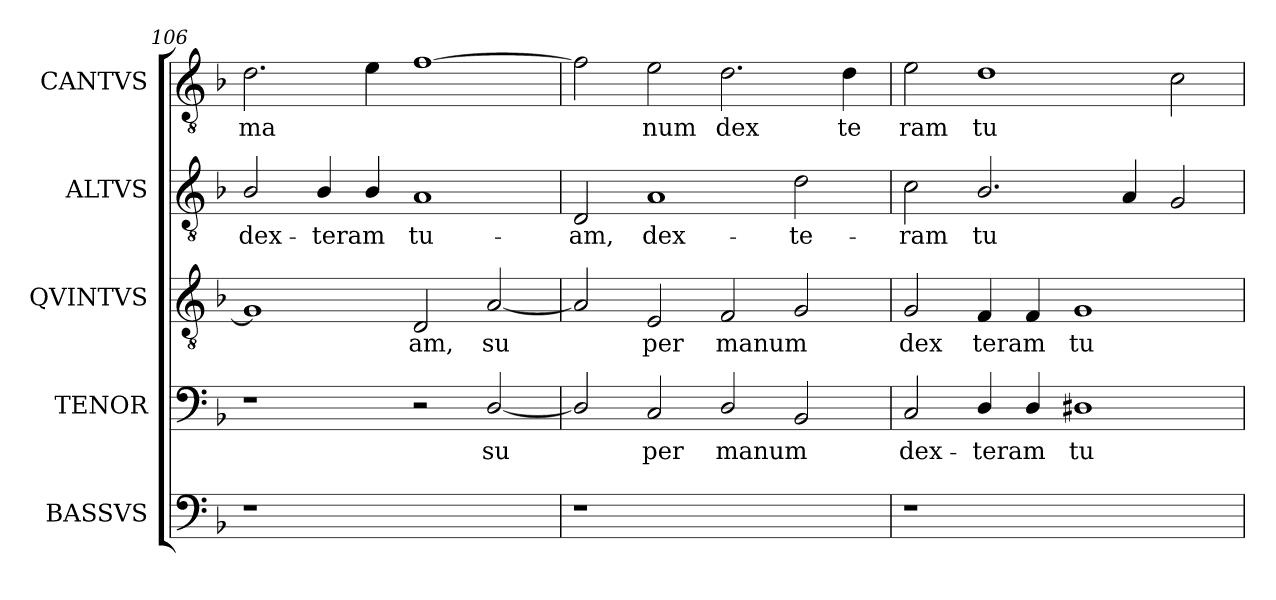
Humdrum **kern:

**kern	**kern	**text	**kern	**text	**kern	**text	**kern	**text
*part5	*part4	*part4	*part3	*part3	*part2	*part2	*part1	*part1
*staff5	*staff4	*staff4	*staff3	*staff3	*staff2	*staff2	*staff1	*staff1
*I"BASSVS	*I"TENOR	*	*I"QVINTVS	*	*I"ALTVS	*	*I"CANTVS	*
*clefF4	*clefF4	*	*clefGv2	*	*clefGv2	*	*clefGv2	*
*ITrd-3c-5	*ITrd-3c-5	*	*ITrd-3c-5	*	*ITrd-3c-5	*	*	*
*k[b-e-]	*k[b-e-]	*	*k[b-e-]	*	*k[b-e-]	*	*k[b-]	*
*B-:	*B-:	*	*B-:	*	*B-:	*	*F:	*
=106	=106	=106	=106	=106	=106	=106	=106	=106
!	!	!	!	!LO:LY:b:cj	!	!LO:LY:b:cj	!	!LO:LY:b:cj
1r	1r	.	1c]	.	2e-/	dex-	2.d\	ma
!	!	!	!	!	!	!LO:LY:b:cj	!	!
.	.	.	.	.	4e-/	-teram	.	.
!	!	!	!	!	!	!LO:LY:b:cj	!	!LO:LY:b:cj
.	.	.	.	.	4e-/	.	4e\	.
!	!	!	!	!LO:LY:b:cj	!	!LO:LY:b:cj	!	!LO:LY:b:cj
1ryy	2r	.	2G/	am,	1d	tu-	[>1f	.
!	!	!LO:LY:b:cj	!	!LO:LY:b:cj	!	!	!	!
.	[<2G/	su-	[<2d/	su	.	.	.	.
=107	=107	=107	=107	=107	=107	=107	=107	=107
!	!	!LO:LY:b:cj	!	!LO:LY:b:cj	!	!LO:LY:b:cj	!	!LO:LY:b:cj
1r	2G/]	--	2d/]	.	2G/	-am,	2f\]	.
!	!	!LO:LY:b:cj	!	!LO:LY:b:cj	!	!LO:LY:b:cj	!	!LO:LY:b:cj
.	2F/	-per	2A/	per	1d	dex-	2e\	num
!	!	!LO:LY:b:cj	!	!LO:LY:b:cj	!	!	!	!LO:LY:b:cj
1ryy	2G/	manum	2B-/	manum	.	.	2.d\	dex
!	!	!LO:LY:b:cj	!	!LO:LY:b:cj	!	!LO:LY:b:cj	!	!
.	2E-/	.	2c/	.	2g\	-te-	.	.
!	!	!	!	!	!	!	!	!LO:LY:b:cj
.	.	.	.	.	.	.	4d\	te
=108	=108	=108	=108	=108	=108	=108	=108	=108
!	!	!LO:LY:b:cj	!	!LO:LY:b:cj	!	!LO:LY:b:cj	!	!LO:LY:b:cj
1r	2F/	dex-	2c/	dex	2f\	-ram	2e\	ram
!	!	!LO:LY:b:cj	!	!LO:LY:b:cj	!	!LO:LY:b:cj	!	!LO:LY:b:cj
.	4G/	-teram	4B-/	teram	2.e-/	tu-	1d	tu
!	!	!LO:LY:b:cj	!	!LO:LY:b:cj	!	!	!	!
.	4G/	.	4B-/	.	.	.	.	.
!	!	!LO:LY:b:cj	!	!LO:LY:b:cj	!	!	!	!
1ryy	1G#X	tu-	1c	tu	.	.	.	.
!	!	!	!	!	!	!LO:LY:b:cj	!	!
.	.	.	.	.	4d/	--	.	.
!	!	!	!	!	!	!LO:LY:b:cj	!	!LO:LY:b:cj
.	.	.	.	.	2c/	--	2c\	.
=	=	=	=	=	=	=	=	=
*-	*-	*-	*-	*-	*-	*-	*-	*-
